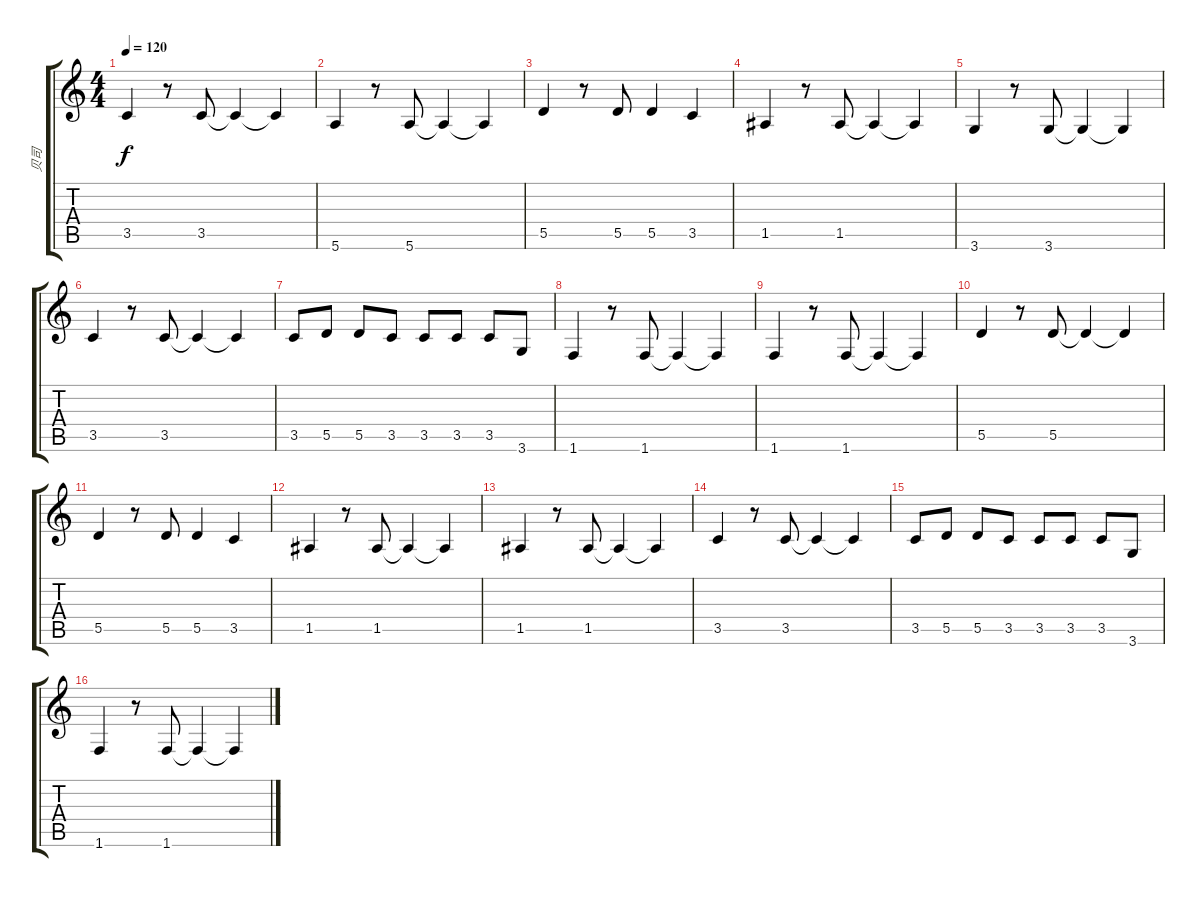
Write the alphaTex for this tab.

\track ("贝司" "贝司") {instrument electricbassfinger}
\staff {score tabs}
\tuning (E4 B3 G3 D3 A2 E2) {hide}
\ts (4 4)
\tempo 120
\clef g2
\ks c
3.5.4{dy f} r.8 3.5.8 3.5{t}.4 3.5{t}.4 |
5.6.4 r.8 5.6.8 5.6{t}.4 5.6{t}.4 |
5.5.4 r.8 5.5.8 5.5.4 3.5.4 |
1.5.4 r.8 1.5.8 1.5{t}.4 1.5{t}.4 |
3.6.4 r.8 3.6.8 3.6{t}.4 3.6{t}.4 |
3.5.4 r.8 3.5.8 3.5{t}.4 3.5{t}.4 |
3.5.8 5.5.8 5.5.8 3.5.8 3.5.8 3.5.8 3.5.8 3.6.8 |
1.6.4 r.8 1.6.8 1.6{t}.4 1.6{t}.4 |
1.6.4 r.8 1.6.8 1.6{t}.4 1.6{t}.4 |
5.5.4 r.8 5.5.8 5.5{t}.4 5.5{t}.4 |
5.5.4 r.8 5.5.8 5.5.4 3.5.4 |
1.5.4 r.8 1.5.8 1.5{t}.4 1.5{t}.4 |
1.5.4 r.8 1.5.8 1.5{t}.4 1.5{t}.4 |
3.5.4 r.8 3.5.8 3.5{t}.4 3.5{t}.4 |
3.5.8 5.5.8 5.5.8 3.5.8 3.5.8 3.5.8 3.5.8 3.6.8 |
1.6.4 r.8 1.6.8 1.6{t}.4 1.6{t}.4
